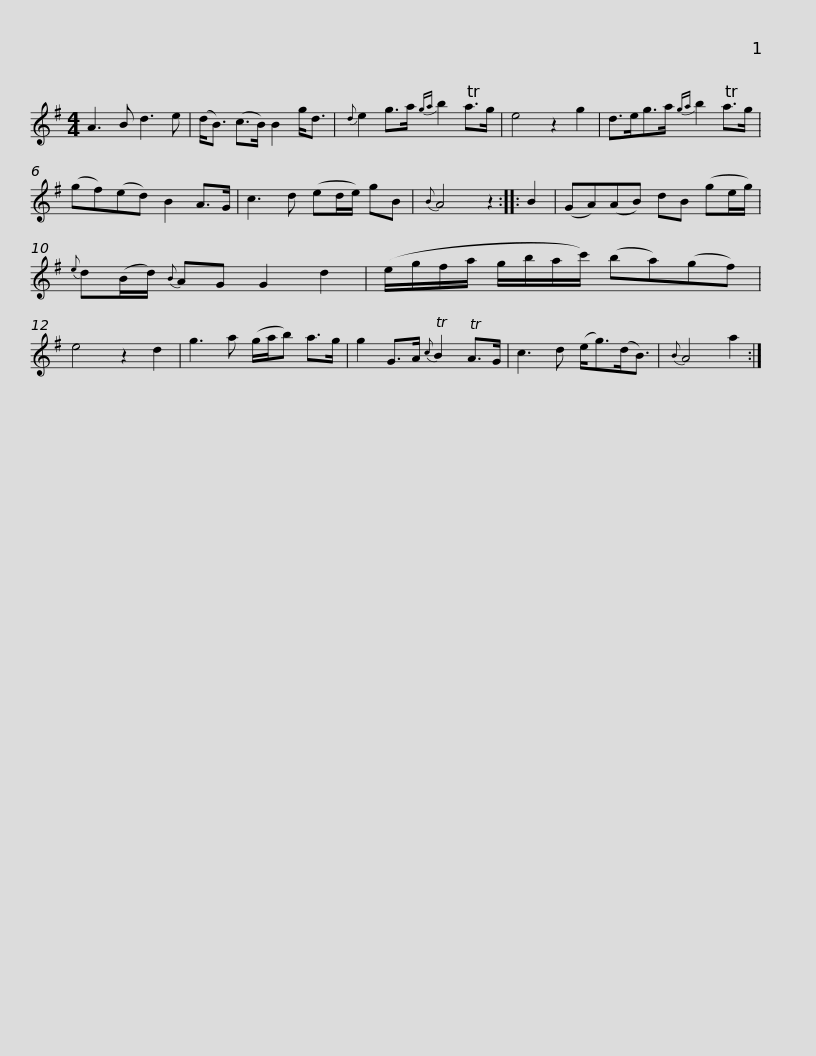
X:1
L:1/8
M:4/4
I:linebreak $
K:G
V:1 treble
V:1
 A3 B d3 e | (d<B) (c>B) B2 g<d |{d} e2 g>a{ga} b2 Ta>g | e4 z2 g2 | d>eg>a{ga} b2 Ta>g | %5
 (gf)(ed) B2 A>G |$ c3 d (ed/e/) gB |{B} A4 z2 :: B2 | (GA)(AB) dB (ge/g/) | %10
{e} d(B/d/){B} AG G2 d2 | (e/g/f/a/ g/b/a/c'/) (ba)(gf) |$ e4 z2 d2 | g3 a (g/a/b) a>g | g2 G>A{c} TB2 TA>G | %15
 c3 d (e<g)(d<B) |{B} A4 a2 :| %17
